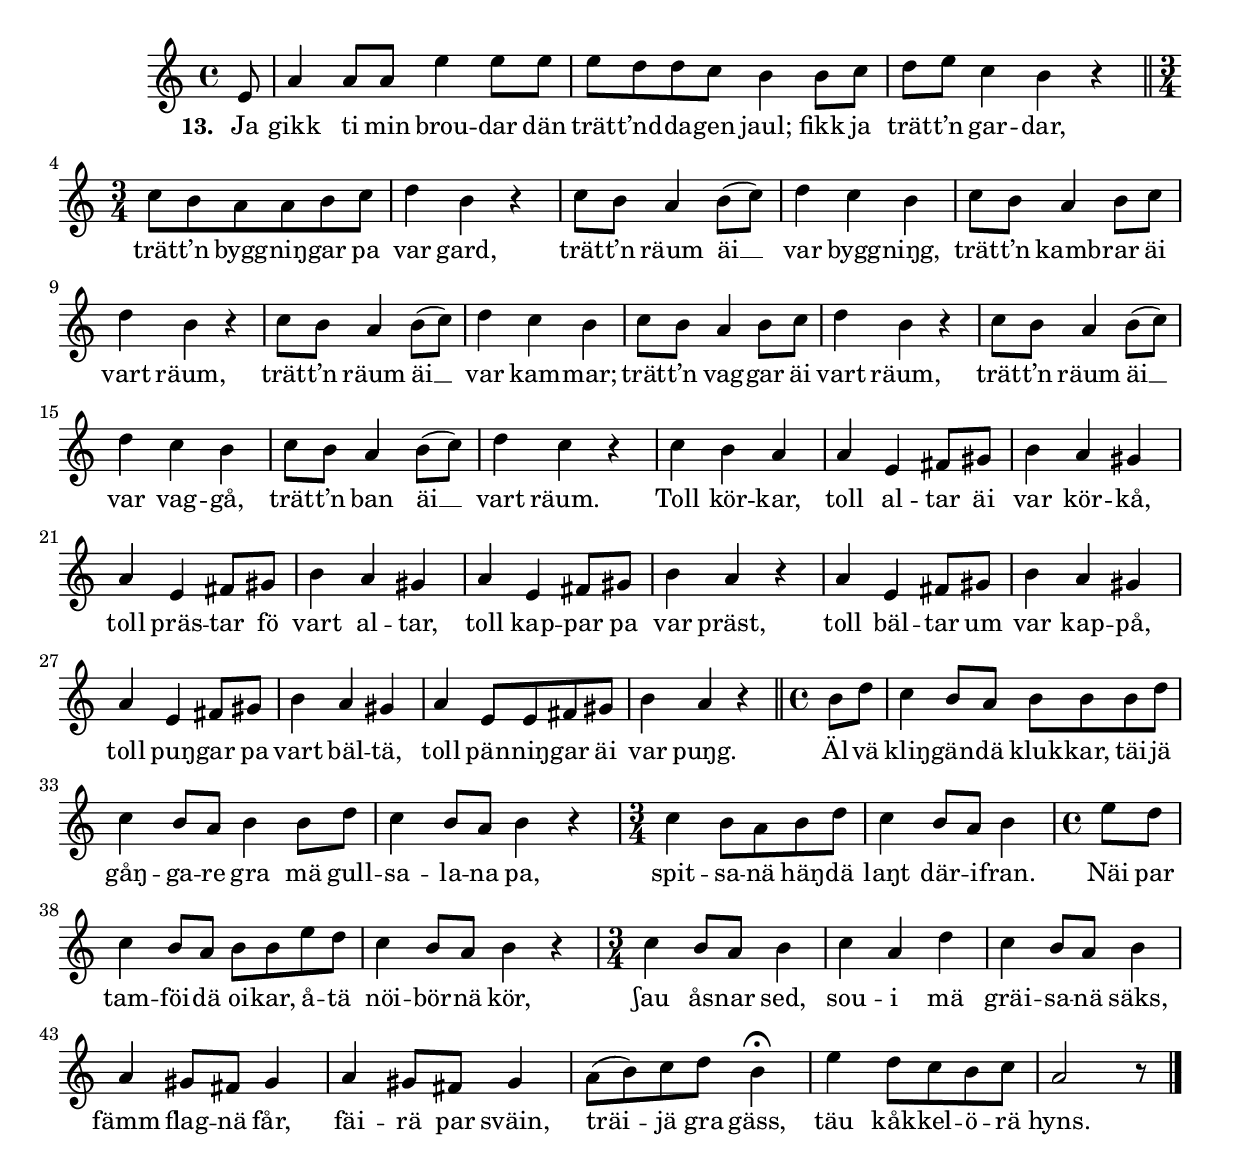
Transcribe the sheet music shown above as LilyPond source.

{
\time 4/4
\key a \minor
\partial 8

 e'8  | 
 a'4 a'8 a' e''4 e''8 e''  | 
 e'' d'' d'' c'' b'4 b'8 c''  | 
 d'' e'' c''4 b' r \bar "||" |
 
 \time 3/4
 
 c''8 b' a' a' b' c''  | 
 d''4 b' r  | 
 c''8 b' a'4 b'8-( c''-)  | 
 d''4 c'' b'  | 
 c''8 b' a'4 b'8 c''  | 
 d''4 b' r  | 
 c''8 b' a'4 b'8-( c''-)  | 
 d''4 c'' b'  | 
 c''8 b' a'4 b'8 c''  | 
 d''4 b' r  | 
 c''8 b' a'4 b'8-( c''-)  | 
 d''4 c'' b'  | 
 c''8 b' a'4 b'8-( c''-)  | 
 d''4 c'' r  | 
 c'' b' a'  | 
 a' e' fis'8 gis'  | 
 b'4 a' gis'  | 
 a' e' fis'8 gis'  | 
 b'4 a' gis'  | 
 a'4 e' fis'8 gis'  | 
 b'4 a' r  | 
 a' e' fis'8 gis'  | 
 b'4 a' gis'  | 
 a' e' fis'8 gis'  | 
 b'4 a' gis'  | 
 a' e'8 e' fis' gis'  | 
 b'4 a' r \bar "||" |

 \time 4/4
 \partial 4
 b'8 d''  | 
 c''4 b'8 a' b' b' b' d''  | 
 c''4 b'8 a' b'4 b'8 d''  | 
 c''4 b'8 a' b'4 r  | 
 
 \time 3/4
 
 c'' b'8 a' b' d''  | 
 c''4 b'8 a' b'4  | 
  
 \time 4/4
 \partial 4

 e''8 d''  | 
 c''4 b'8 a' b' b' e'' d''  | 
 c''4 b'8 a' b'4 r  | 
  
 \time 3/4
 
 c'' b'8 a' b'4  | 
 c'' a' d''  | 
 c'' b'8 a' b'4  | 
 a' gis'8 fis' gis'4  | 
 a' gis'8 fis' gis'4  | 
 a'8-( b'-) c'' d'' b'4-\fermata  | 
 e'' d''8 c'' b' c''  | 
 a'2 r8  \bar "|."
 }
 \addlyrics {
     \set stanza = #"13. "
     Ja gikk ti min brou -- dar dän trät -- t’nd -- da -- gen jaul; fikk ja trät -- t’n gar -- dar,
     trät -- t’n bygg -- niŋ -- gar pa var gard,
     trät -- t’n räum äi __ var bygg -- niŋg, trät -- t’n kamb -- rar äi vart räum,
     trät -- t’n räum äi __ var kam -- mar; trät -- t’n vag -- gar äi vart räum,
     trät -- t’n räum äi __ var vag -- gå, trät -- t’n ban äi __ vart räum.
     Toll kör -- kar, toll al -- tar äi var kör -- kå, toll präs -- tar fö vart al -- tar,
     toll kap -- par pa var präst, toll bäl -- tar um var kap -- på,
     toll puŋ -- gar pa vart bäl -- tä, toll pän -- niŋ -- gar äi var puŋg.
     Äl -- vä kliŋ -- gän -- dä kluk -- kar, täi -- jä gåŋ -- ga -- re gra mä gull -- sa -- la -- na pa,
     spit -- sa -- nä häŋ -- dä laŋt där -- i -- fran.
     Näi par tam -- föi -- dä oi -- kar, å -- tä nöi -- bör -- nä kör,
     ʃau ås -- nar sed, sou -- i mä gräi -- sa -- nä säks, fämm flag -- nä får,
     fäi -- rä par sväin, träi --  -- jä gra gäss, täu kåk -- kel -- ö -- rä hyns.
}
